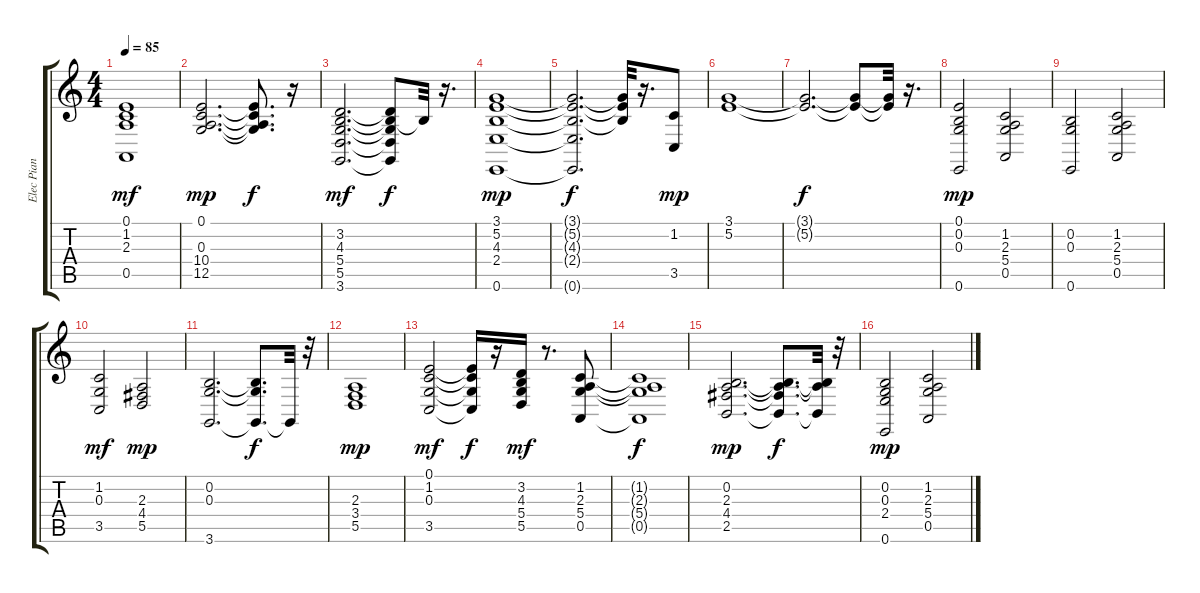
\track ("Elec Pian" "Elec Pian") {instrument electricpiano2}
\staff {score tabs}
\tuning (E4 B3 G3 D3 A2 E2) {hide}
\ts (4 4)
\tempo 85
\clef g2
\ks c
(0.1 1.2 2.3 0.5).1{dy mf} |
(0.1 0.3 10.4 12.5).2{d dy mp} (0.1{t} 0.3{t} 10.4{t} 12.5{t}).8{d dy f} r.16 |
(3.2 4.3 5.4 5.5 3.6).2{d dy mf} (3.2{t} 4.3{t} 5.4{t} 5.5{t} 3.6{t}).8{dy f} 4.3{t}.32 r.16{d} |
(3.1 5.2 4.3 2.4 0.6).1{dy mp} |
(3.1{t} 5.2{t} 4.3{t} 2.4{t} 0.6{t}).2{d dy f} (3.1{t} 5.2{t} 4.3{t}).32 r.16{d} (1.2 3.5).8{dy mp} |
(3.1 5.2).1 |
(3.1{t} 5.2{t}).2{d dy f} (3.1{t} 5.2{t}).8 (3.1{t} 5.2{t}).32 r.16{d} |
(0.1 0.2 0.3 0.6).2{dy mp} (1.2 2.3 5.4 0.5).2 |
(0.2 0.3 0.6).2 (1.2 2.3 5.4 0.5).2 |
(1.2 0.3 3.5).2{dy mf} (2.3 4.4 5.5).2{dy mp} |
(0.2 0.3 3.6).2{d} (0.2{t} 0.3{t} 3.6{t}).8{d dy f} 3.6{t}.32 r.32 |
(2.3 3.4 5.5).1{dy mp} |
(0.1 1.2 0.3 3.5).2{dy mf} (0.1{t} 1.2{t} 0.3{t} 3.5{t}).16{dy f} r.16 (3.2 4.3 5.4 5.5).16{dy mf} r.8{d} (1.2 2.3 5.4 0.5).8 |
(1.2{t} 2.3{t} 5.4{t} 0.5{t}).1{dy f} |
(0.2 2.3 4.4 2.5).2{d dy mp} (0.2{t} 2.3{t} 4.4{t} 2.5{t}).8{d dy f} (0.2{t} 2.3{t} 2.5{t}).32 r.32 |
(0.2 0.3 2.4 0.6).2{dy mp} (1.2 2.3 5.4 0.5).2
